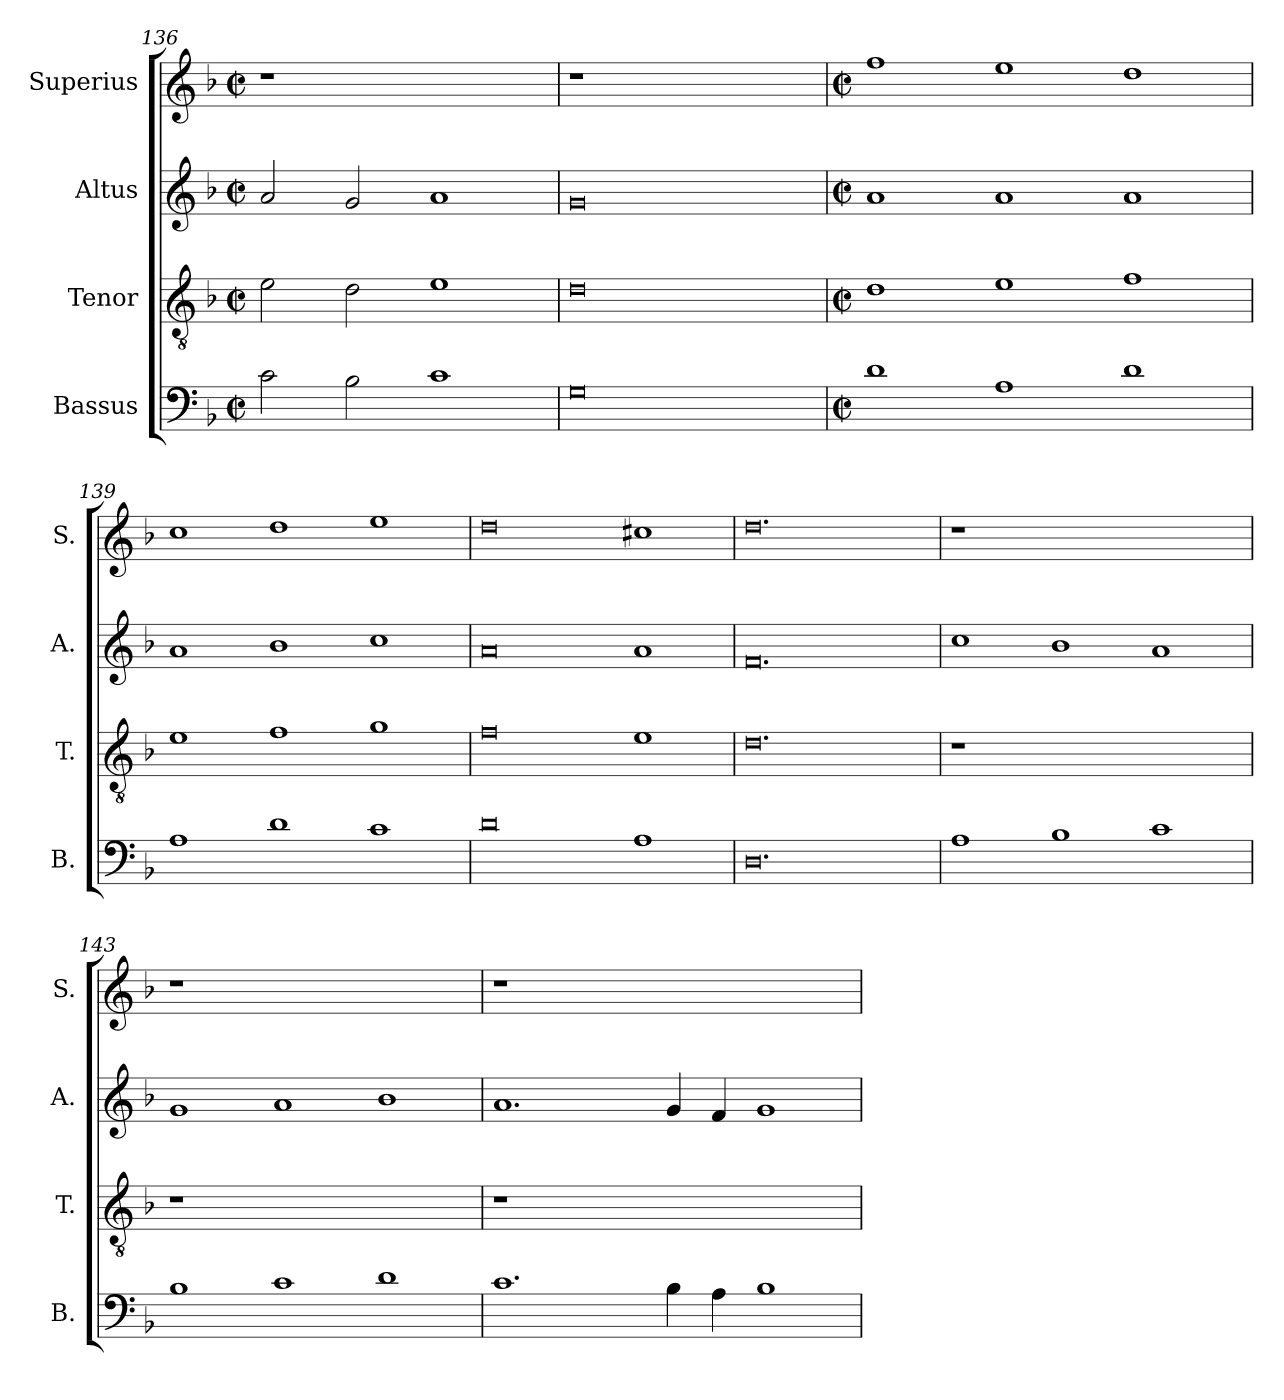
**kern	**kern	**kern	**kern
*part4	*part3	*part2	*part1
*staff4	*staff3	*staff2	*staff1
*I"Bassus	*I"Tenor	*I"Altus	*I"Superius
*I'B.	*I'T.	*I'A.	*I'S.
*clefF4	*clefGv2	*clefG2	*clefG2
*	*ITrd7c12	*	*
*k[b-]	*k[b-]	*k[b-]	*k[b-]
*F:	*F:	*F:	*F:
*M2/2	*M2/2	*M2/2	*M2/2
*met(c|)	*met(c|)	*met(c|)	*met(c|)
=136	=136	=136	=136
!	!	!	!LO:N:vis=1
2ci\	2Ei\	2ai/	1r
2B-i\	2Di\	2gi/	.
1ci	1Ei	1ai	1ryy
=137	=137	=137	=137
!	!	!	!LO:N:vis=1
0Gi	0Di	0gi	1r
.	.	.	1ryy
=138	=138	=138	=138
*M2/2	*M2/2	*M2/2	*M2/2
*met(c|)	*met(c|)	*met(c|)	*met(c|)
1di	1Di	1ai	1ffi
1Ai	1Ei	1ai	1eei
1di	1Fi	1ai	1ddi
=139	=139	=139	=139
1Ai	1Ei	1ai	1cci
1di	1Fi	1b-i	1ddi
1ci	1Gi	1cci	1eei
!!LO:PB:g=z
=140	=140	=140	=140
0di	0Fi	0ai	0ddi
1Ai	1Ei	1ai	1cc#Xi
=141	=141	=141	=141
0.Di	0.Di	0.fi	0.ddi
=142	=142	=142	=142
!	!LO:N:vis=1	!	!LO:N:vis=1
1Ai	1r	1cci	1r
1B-i	0ryy	1b-i	0ryy
1ci	.	1ai	.
=143	=143	=143	=143
!	!LO:N:vis=1	!	!LO:N:vis=1
1B-i	1r	1gi	1r
1ci	0ryy	1ai	0ryy
1di	.	1b-i	.
=144	=144	=144	=144
!	!LO:N:vis=1	!	!LO:N:vis=1
1.ci	1r	1.ai	1r
.	0ryy	.	0ryy
4B-i\	.	4gi/	.
4Ai\	.	4fi/	.
1B-i	.	1gi	.
=	=	=	=
*-	*-	*-	*-
